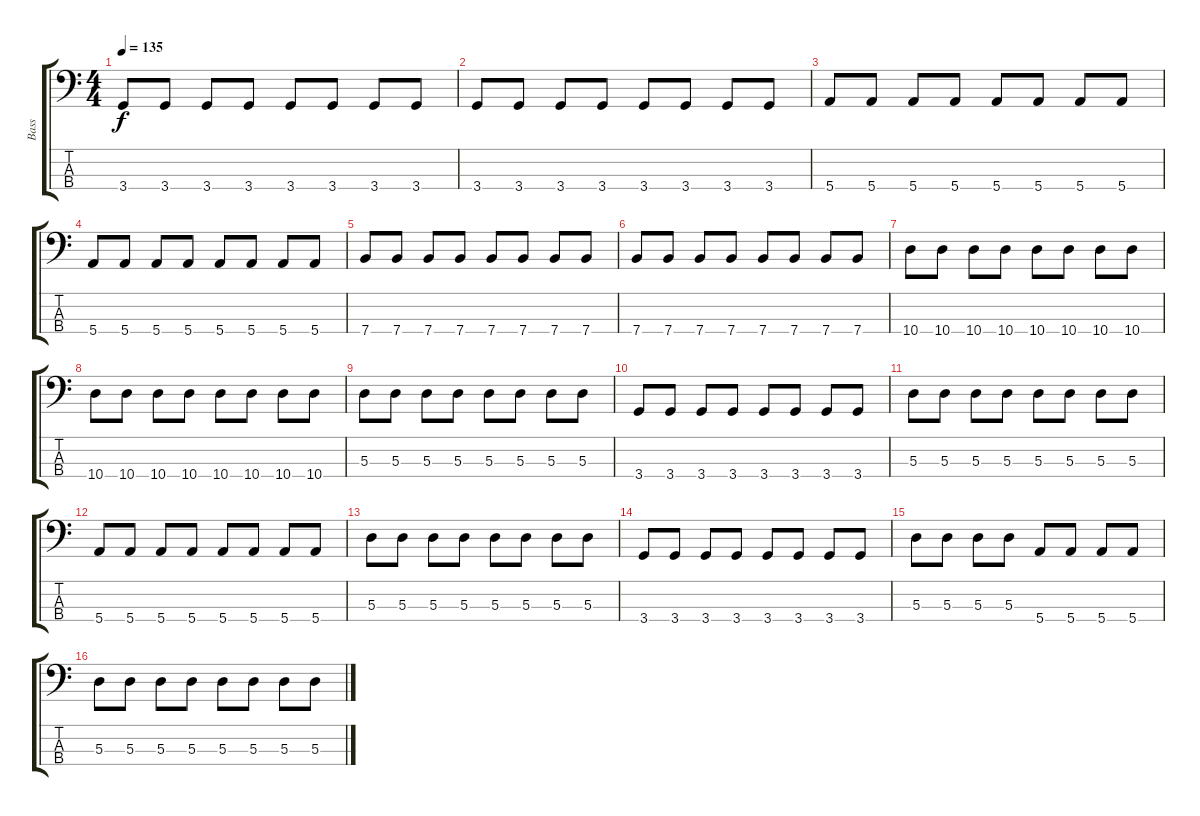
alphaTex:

\track ("Bass" "Bass") {instrument electricbassfinger}
\staff {score tabs}
\tuning (G2 D2 A1 E1) {hide}
\ts (4 4)
\tempo 135
\clef f4
\ks c
3.4.8{dy f} 3.4.8 3.4.8 3.4.8 3.4.8 3.4.8 3.4.8 3.4.8 |
3.4.8 3.4.8 3.4.8 3.4.8 3.4.8 3.4.8 3.4.8 3.4.8 |
5.4.8 5.4.8 5.4.8 5.4.8 5.4.8 5.4.8 5.4.8 5.4.8 |
5.4.8 5.4.8 5.4.8 5.4.8 5.4.8 5.4.8 5.4.8 5.4.8 |
7.4.8 7.4.8 7.4.8 7.4.8 7.4.8 7.4.8 7.4.8 7.4.8 |
7.4.8 7.4.8 7.4.8 7.4.8 7.4.8 7.4.8 7.4.8 7.4.8 |
10.4.8 10.4.8 10.4.8 10.4.8 10.4.8 10.4.8 10.4.8 10.4.8 |
10.4.8 10.4.8 10.4.8 10.4.8 10.4.8 10.4.8 10.4.8 10.4.8 |
5.3.8 5.3.8 5.3.8 5.3.8 5.3.8 5.3.8 5.3.8 5.3.8 |
3.4.8 3.4.8 3.4.8 3.4.8 3.4.8 3.4.8 3.4.8 3.4.8 |
5.3.8 5.3.8 5.3.8 5.3.8 5.3.8 5.3.8 5.3.8 5.3.8 |
5.4.8 5.4.8 5.4.8 5.4.8 5.4.8 5.4.8 5.4.8 5.4.8 |
5.3.8 5.3.8 5.3.8 5.3.8 5.3.8 5.3.8 5.3.8 5.3.8 |
3.4.8 3.4.8 3.4.8 3.4.8 3.4.8 3.4.8 3.4.8 3.4.8 |
5.3.8 5.3.8 5.3.8 5.3.8 5.4.8 5.4.8 5.4.8 5.4.8 |
5.3.8 5.3.8 5.3.8 5.3.8 5.3.8 5.3.8 5.3.8 5.3.8
